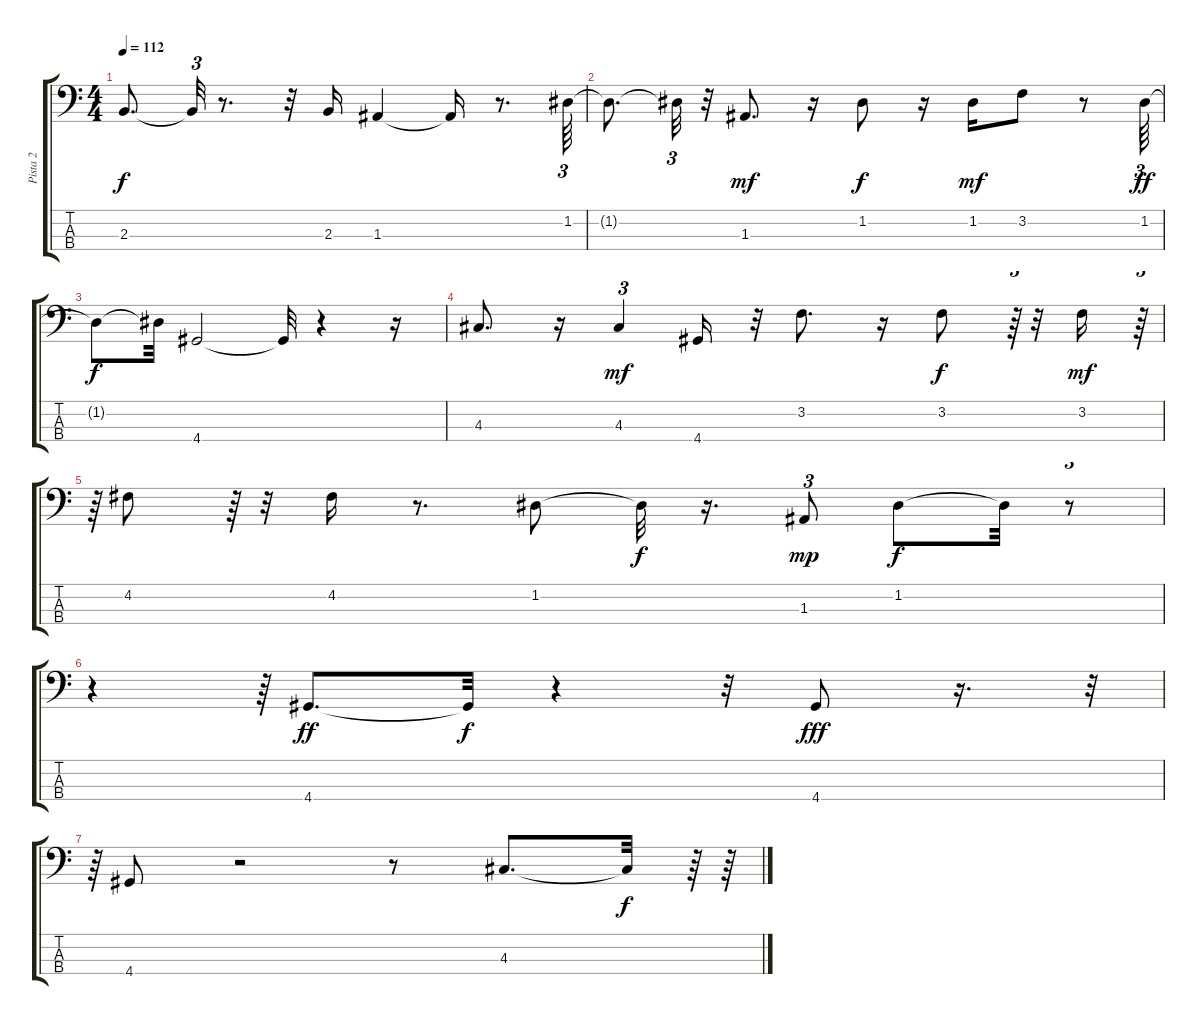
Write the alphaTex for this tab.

\track ("Pista 2" "Pista 2") {instrument acousticbass}
\staff {score tabs}
\tuning (G2 D2 A1 E1) {hide}
\ts (4 4)
\tempo 112
\clef f4
\ks c
2.3{t}.8{d dy f} 2.3{t}.32{tu (3 2)} r.8{d} r.32 2.3.16 1.3.4 1.3{t}.16 r.8{d} 1.2.64{tu (3 2)} |
1.2{t}.8{d} 1.2{t}.32{tu (3 2)} r.32 1.3.8{d dy mf} r.16 1.2.8{dy f} r.16 1.2.16{dy mf} 3.2.8 r.8 1.2.64{tu (3 2) dy ff} |
1.2{t}.8{dy f} 1.2{t}.32 4.4.2 4.4{t}.32 r.4 r.16 |
4.3.8{d} r.16 4.3.4{tu (3 2) dy mf} 4.4.16 r.32 3.2.8{d} r.16 3.2.8{dy f} r.64{tu (3 2)} r.32 3.2.16{dy mf} r.64{tu (3 2)} |
r.64{tu (3 2)} 4.2.8 r.64{tu (3 2)} r.32 4.2.16 r.8{d} 1.2.8 1.2{t}.32{dy f} r.16{d} 1.3.8{tu (3 2) dy mp} 1.2.8{dy f} 1.2{t}.32 r.8{tu (3 2)} |
r.4 r.64{tu (3 2)} 4.4.8{d dy ff} 4.4{t}.32{dy f} r.4 r.32 4.4.8{dy fff} r.16{d} r.32{tu (3 2)} |
r.64{tu (3 2)} 4.4.8 r.2 r.8 4.3.8{d} 4.3{t}.32{dy f} r.64{tu (3 2)} r.64{tu (3 2)}
